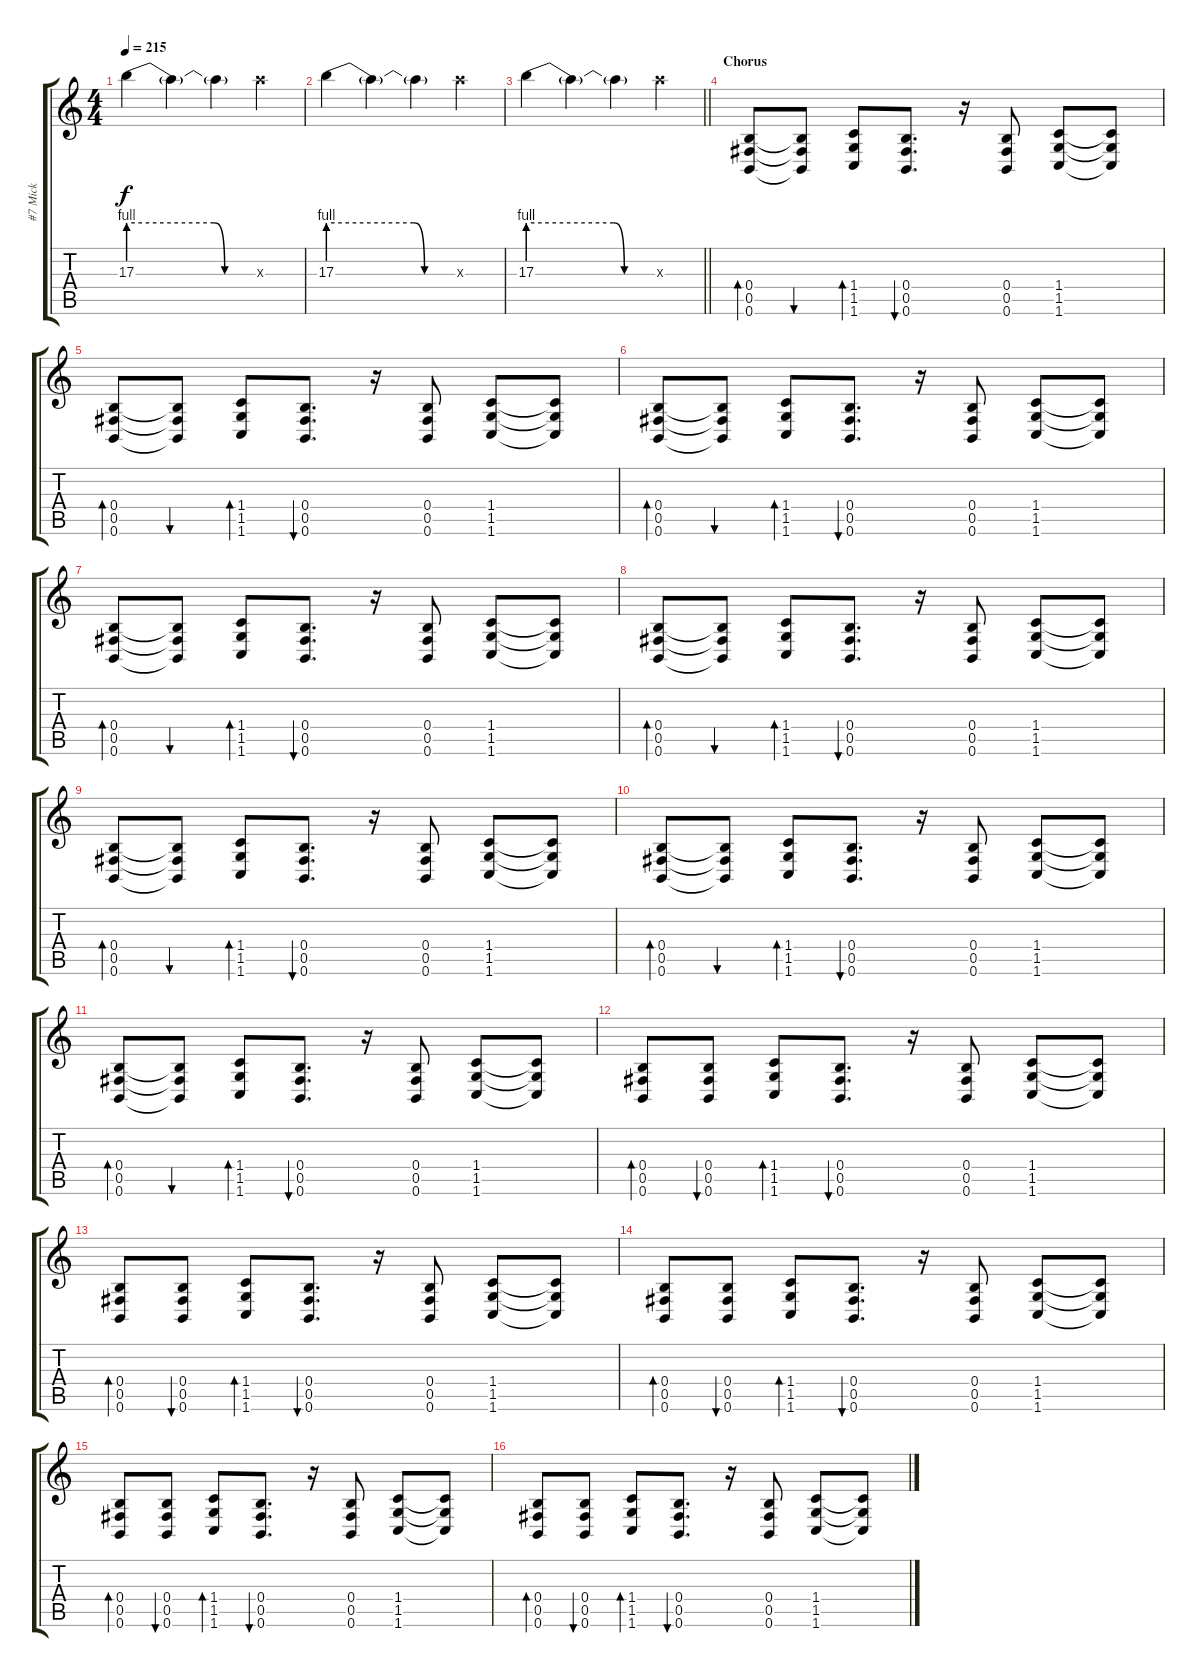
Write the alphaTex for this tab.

\track ("#7 Mick" "#7 Mick") {instrument distortionguitar}
\staff {score tabs}
\tuning (Db4 Ab3 E3 B2 Gb2 B1) {hide}
\ts (4 4)
\tempo 215
\clef g2
\ks c
17.3{be (custom 0 4 40 4 45 0 60 0)}.4{dy f} 17.3{t}.4 17.3{t}.4 17.3{x}.4 |
17.3{be (custom 0 4 40 4 45 0 60 0)}.4 17.3{t}.4 17.3{t}.4 17.3{x}.4 |
\barLineRight lightlight
17.3{be (custom 0 4 40 4 45 0 60 0)}.4 17.3{t}.4 17.3{t}.4 17.3{x}.4 |
\section ("" "Chorus")
(0.4 0.5 0.6).8{bd 120 instrument distortionguitar} (0.4{t} 0.5{t} 0.6{t}).8{bu 120} (1.4 1.5 1.6).8{bd 120} (0.4 0.5 0.6).8{d bu 120} r.16 (0.4 0.5 0.6).8 (1.4 1.5 1.6).8 (1.4{t} 1.5{t} 1.6{t}).8 |
(0.4 0.5 0.6).8{bd 120} (0.4{t} 0.5{t} 0.6{t}).8{bu 120} (1.4 1.5 1.6).8{bd 120} (0.4 0.5 0.6).8{d bu 120} r.16 (0.4 0.5 0.6).8 (1.4 1.5 1.6).8 (1.4{t} 1.5{t} 1.6{t}).8 |
(0.4 0.5 0.6).8{bd 120} (0.4{t} 0.5{t} 0.6{t}).8{bu 120} (1.4 1.5 1.6).8{bd 120} (0.4 0.5 0.6).8{d bu 120} r.16 (0.4 0.5 0.6).8 (1.4 1.5 1.6).8 (1.4{t} 1.5{t} 1.6{t}).8 |
(0.4 0.5 0.6).8{bd 120} (0.4{t} 0.5{t} 0.6{t}).8{bu 120} (1.4 1.5 1.6).8{bd 120} (0.4 0.5 0.6).8{d bu 120} r.16 (0.4 0.5 0.6).8 (1.4 1.5 1.6).8 (1.4{t} 1.5{t} 1.6{t}).8 |
(0.4 0.5 0.6).8{bd 120} (0.4{t} 0.5{t} 0.6{t}).8{bu 120} (1.4 1.5 1.6).8{bd 120} (0.4 0.5 0.6).8{d bu 120} r.16 (0.4 0.5 0.6).8 (1.4 1.5 1.6).8 (1.4{t} 1.5{t} 1.6{t}).8 |
(0.4 0.5 0.6).8{bd 120} (0.4{t} 0.5{t} 0.6{t}).8{bu 120} (1.4 1.5 1.6).8{bd 120} (0.4 0.5 0.6).8{d bu 120} r.16 (0.4 0.5 0.6).8 (1.4 1.5 1.6).8 (1.4{t} 1.5{t} 1.6{t}).8 |
(0.4 0.5 0.6).8{bd 120} (0.4{t} 0.5{t} 0.6{t}).8{bu 120} (1.4 1.5 1.6).8{bd 120} (0.4 0.5 0.6).8{d bu 120} r.16 (0.4 0.5 0.6).8 (1.4 1.5 1.6).8 (1.4{t} 1.5{t} 1.6{t}).8 |
(0.4 0.5 0.6).8{bd 120} (0.4{t} 0.5{t} 0.6{t}).8{bu 120} (1.4 1.5 1.6).8{bd 120} (0.4 0.5 0.6).8{d bu 120} r.16 (0.4 0.5 0.6).8 (1.4 1.5 1.6).8 (1.4{t} 1.5{t} 1.6{t}).8 |
(0.4 0.5 0.6).8{bd 120} (0.4 0.5 0.6).8{bu 120} (1.4 1.5 1.6).8{bd 120} (0.4 0.5 0.6).8{d bu 120} r.16 (0.4 0.5 0.6).8 (1.4 1.5 1.6).8 (1.4{t} 1.5{t} 1.6{t}).8 |
(0.4 0.5 0.6).8{bd 120} (0.4 0.5 0.6).8{bu 120} (1.4 1.5 1.6).8{bd 120} (0.4 0.5 0.6).8{d bu 120} r.16 (0.4 0.5 0.6).8 (1.4 1.5 1.6).8 (1.4{t} 1.5{t} 1.6{t}).8 |
(0.4 0.5 0.6).8{bd 120} (0.4 0.5 0.6).8{bu 120} (1.4 1.5 1.6).8{bd 120} (0.4 0.5 0.6).8{d bu 120} r.16 (0.4 0.5 0.6).8 (1.4 1.5 1.6).8 (1.4{t} 1.5{t} 1.6{t}).8 |
(0.4 0.5 0.6).8{bd 120} (0.4 0.5 0.6).8{bu 120} (1.4 1.5 1.6).8{bd 120} (0.4 0.5 0.6).8{d bu 120} r.16 (0.4 0.5 0.6).8 (1.4 1.5 1.6).8 (1.4{t} 1.5{t} 1.6{t}).8 |
(0.4 0.5 0.6).8{bd 120} (0.4 0.5 0.6).8{bu 120} (1.4 1.5 1.6).8{bd 120} (0.4 0.5 0.6).8{d bu 120} r.16 (0.4 0.5 0.6).8 (1.4 1.5 1.6).8 (1.4{t} 1.5{t} 1.6{t}).8
